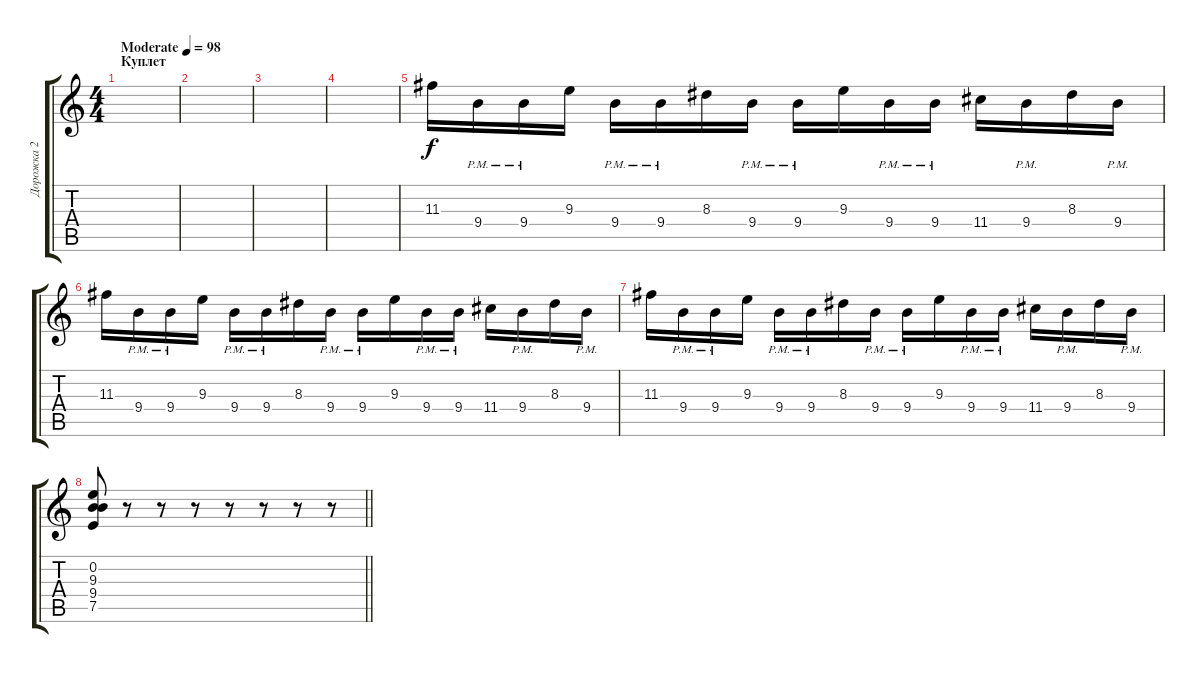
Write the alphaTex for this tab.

\track ("Дорожка 2" "Дорожка 2") {instrument distortionguitar}
\staff {score tabs}
\tuning (E4 B3 G3 D3 A2 E2) {hide}
\ts (4 4)
\section ("" "Куплет")
\tempo (98 "Moderate")
\clef g2
\ks c
|
|
|
|
11.3.16 9.4{pm}.16 9.4{pm}.16 9.3.16 9.4{pm}.16 9.4{pm}.16 8.3.16 9.4{pm}.16 9.4{pm}.16 9.3.16 9.4{pm}.16 9.4{pm}.16 11.4.16 9.4{pm}.16 8.3.16 9.4{pm}.16 |
11.3.16 9.4{pm}.16 9.4{pm}.16 9.3.16 9.4{pm}.16 9.4{pm}.16 8.3.16 9.4{pm}.16 9.4{pm}.16 9.3.16 9.4{pm}.16 9.4{pm}.16 11.4.16 9.4{pm}.16 8.3.16 9.4{pm}.16 |
11.3.16 9.4{pm}.16 9.4{pm}.16 9.3.16 9.4{pm}.16 9.4{pm}.16 8.3.16 9.4{pm}.16 9.4{pm}.16 9.3.16 9.4{pm}.16 9.4{pm}.16 11.4.16 9.4{pm}.16 8.3.16 9.4{pm}.16 |
\barLineRight lightlight
(0.2 9.3 9.4 7.5).8 r.8 r.8 r.8 r.8 r.8 r.8 r.8
